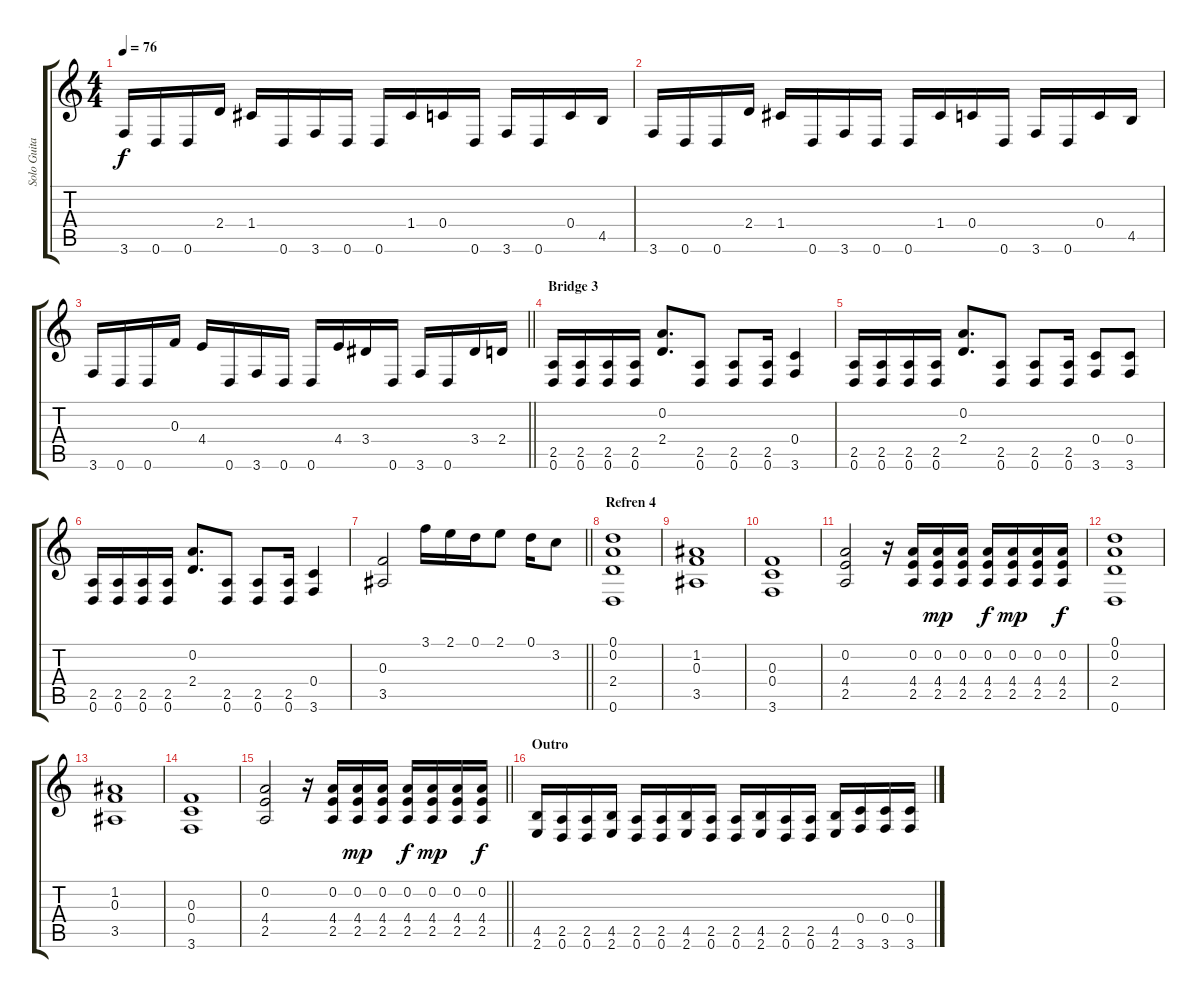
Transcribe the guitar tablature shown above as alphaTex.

\track ("Solo Guitar" "Solo Guita") {instrument distortionguitar}
\staff {score tabs}
\tuning (D4 A3 F3 C3 G2 D2) {hide}
\ts (4 4)
\tempo 76
\clef g2
\ks c
3.6.16{dy f} 0.6.16 0.6.16 2.4.16 1.4.16 0.6.16 3.6.16 0.6.16 0.6.16 1.4.16 0.4.16 0.6.16 3.6.16 0.6.16 0.4.16 4.5.16 |
3.6.16 0.6.16 0.6.16 2.4.16 1.4.16 0.6.16 3.6.16 0.6.16 0.6.16 1.4.16 0.4.16 0.6.16 3.6.16 0.6.16 0.4.16 4.5.16 |
\barLineRight lightlight
3.6.16 0.6.16 0.6.16 0.3.16 4.4.16 0.6.16 3.6.16 0.6.16 0.6.16 4.4.16 3.4.16 0.6.16 3.6.16 0.6.16 3.4.16 2.4.16 |
\section ("" "Bridge 3")
(2.5 0.6).16 (2.5 0.6).16 (2.5 0.6).16 (2.5 0.6).16 (0.2 2.4).8{d} (2.5 0.6).8 (2.5 0.6).8 (2.5 0.6).16 (0.4 3.6).4 |
(2.5 0.6).16 (2.5 0.6).16 (2.5 0.6).16 (2.5 0.6).16 (0.2 2.4).8{d} (2.5 0.6).8 (2.5 0.6).8 (2.5 0.6).16 (0.4 3.6).8 (0.4 3.6).8 |
(2.5 0.6).16 (2.5 0.6).16 (2.5 0.6).16 (2.5 0.6).16 (0.2 2.4).8{d} (2.5 0.6).8 (2.5 0.6).8 (2.5 0.6).16 (0.4 3.6).4 |
\barLineRight lightlight
(0.3 3.5).2 3.1.16 2.1.16 0.1.16 2.1.8 0.1.16 3.2.8 |
\section ("" "Refren 4")
(0.1 0.2 2.4 0.6).1 |
(1.2 0.3 3.5).1 |
(0.3 0.4 3.6).1 |
(0.2 4.4 2.5).2 r.16 (0.2 4.4 2.5).16 (0.2 4.4 2.5).16{dy mp} (0.2 4.4 2.5).16 (0.2 4.4 2.5).16{dy f} (0.2 4.4 2.5).16{dy mp} (0.2 4.4 2.5).16 (0.2 4.4 2.5).16{dy f} |
(0.1 0.2 2.4 0.6).1 |
(1.2 0.3 3.5).1 |
(0.3 0.4 3.6).1 |
\barLineRight lightlight
(0.2 4.4 2.5).2 r.16 (0.2 4.4 2.5).16 (0.2 4.4 2.5).16{dy mp} (0.2 4.4 2.5).16 (0.2 4.4 2.5).16{dy f} (0.2 4.4 2.5).16{dy mp} (0.2 4.4 2.5).16 (0.2 4.4 2.5).16{dy f} |
\section ("" "Outro")
(4.5 2.6).16 (2.5 0.6).16 (2.5 0.6).16 (4.5 2.6).16 (2.5 0.6).16 (2.5 0.6).16 (4.5 2.6).16 (2.5 0.6).16 (2.5 0.6).16 (4.5 2.6).16 (2.5 0.6).16 (2.5 0.6).16 (4.5 2.6).16 (0.4 3.6).16 (0.4 3.6).16 (0.4 3.6).16
